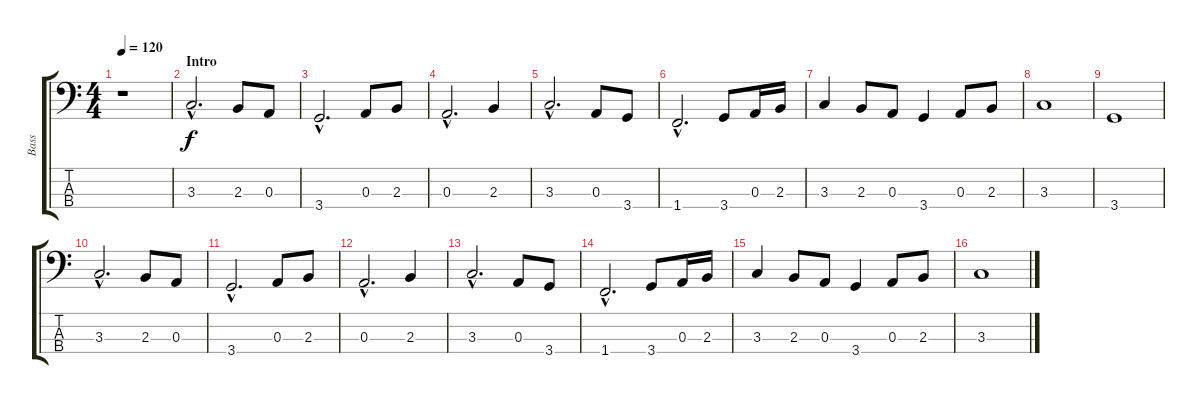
\track ("Bass" "Bass") {instrument electricbassfinger}
\staff {score tabs}
\tuning (G2 D2 A1 E1) {hide}
\ts (4 4)
\tempo 120
\clef f4
\ks c
r.1{dy f instrument electricbassfinger} |
\section ("" "Intro")
3.3{hac}.2{d} 2.3.8 0.3.8 |
3.4{hac}.2{d} 0.3.8 2.3.8 |
0.3{hac}.2{d} 2.3.4 |
3.3{hac}.2{d} 0.3.8 3.4.8 |
1.4{hac}.2{d} 3.4.8 0.3.16 2.3.16 |
3.3.4 2.3.8 0.3.8 3.4.4 0.3.8 2.3.8 |
3.3.1 |
3.4.1 |
3.3{hac}.2{d} 2.3.8 0.3.8 |
3.4{hac}.2{d} 0.3.8 2.3.8 |
0.3{hac}.2{d} 2.3.4 |
3.3{hac}.2{d} 0.3.8 3.4.8 |
1.4{hac}.2{d} 3.4.8 0.3.16 2.3.16 |
3.3.4 2.3.8 0.3.8 3.4.4 0.3.8 2.3.8 |
3.3.1
